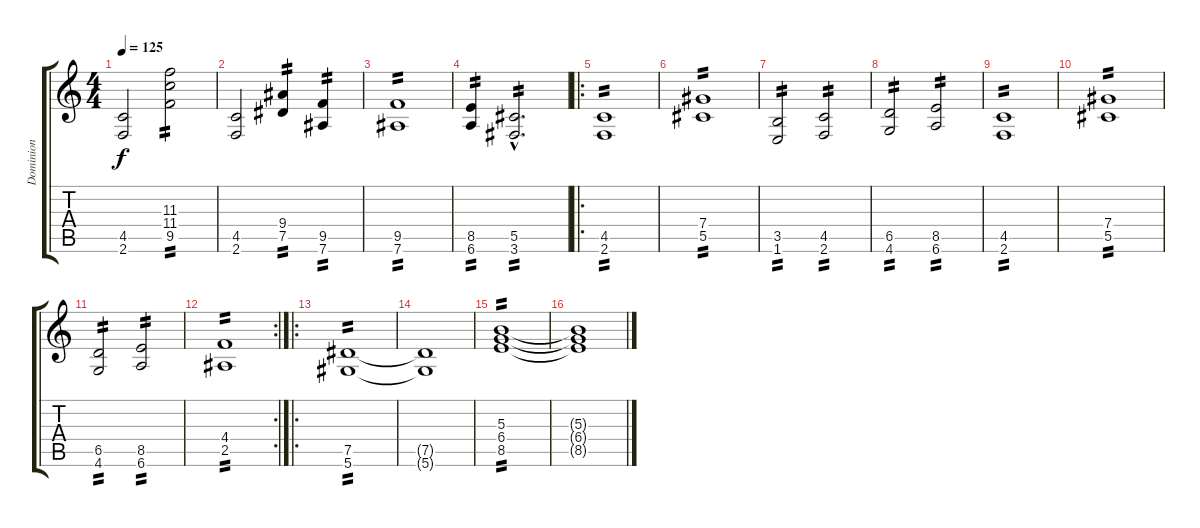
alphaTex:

\track ("Dominion" "Dominion") {instrument distortionguitar}
\staff {score tabs}
\tuning (Eb4 Bb3 Gb3 Db3 Ab2 Eb2) {hide}
\ts (4 4)
\tempo 125
\clef g2
\ks c
(4.5 2.6).2{dy f} (11.3 11.4 9.5).2{tp 2} |
(4.5 2.6).2 (9.4 7.5).4{tp 2} (9.5 7.6).4{tp 2} |
(9.5 7.6).1{tp 2} |
(8.5 6.6).4{tp 2} (5.5{hac} 3.6{hac}).2{d tp 2} |
\ro
(4.5 2.6).1{tp 2} |
(7.4 5.5).1{tp 2} |
(3.5 1.6).2{tp 2} (4.5 2.6).2{tp 2} |
(6.5 4.6).2{tp 2} (8.5 6.6).2{tp 2} |
(4.5 2.6).1{tp 2} |
(7.4 5.5).1{tp 2} |
(6.5 4.6).2{tp 2} (8.5 6.6).2{tp 2} |
\rc 2
(4.4 2.5).1{tp 2} |
\ro
(7.5 5.6).1{tp 2} |
(7.5{t} 5.6{t}).1 |
(5.3 6.4 8.5).1{tp 2} |
(5.3{t} 6.4{t} 8.5{t}).1
